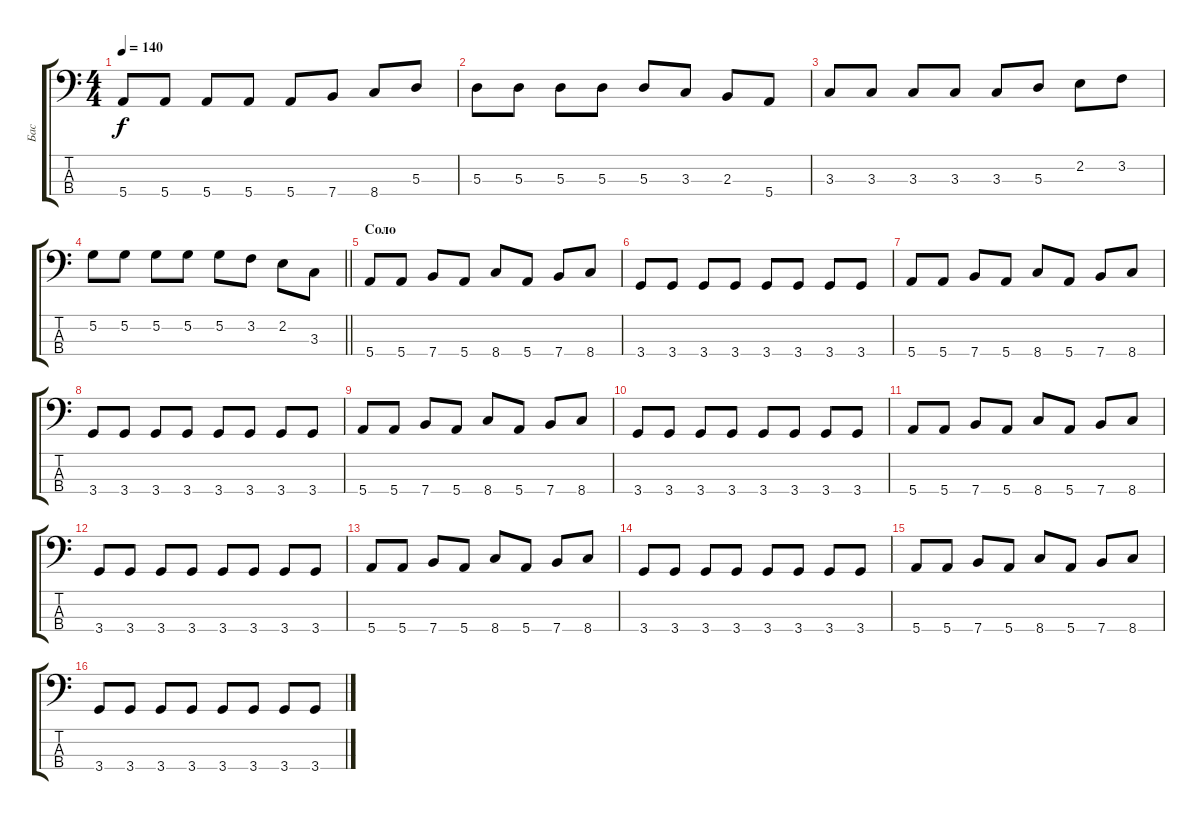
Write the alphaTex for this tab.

\track ("Бас" "Бас") {solo instrument electricbasspick}
\staff {score tabs}
\tuning (G2 D2 A1 E1) {hide}
\ts (4 4)
\tempo 140
\clef f4
\ks c
5.4.8{dy f} 5.4.8 5.4.8 5.4.8 5.4.8 7.4.8 8.4.8 5.3.8 |
5.3.8 5.3.8 5.3.8 5.3.8 5.3.8 3.3.8 2.3.8 5.4.8 |
3.3.8 3.3.8 3.3.8 3.3.8 3.3.8 5.3.8 2.2.8 3.2.8 |
\barLineRight lightlight
5.2.8 5.2.8 5.2.8 5.2.8 5.2.8 3.2.8 2.2.8 3.3.8 |
\section ("" "Соло")
5.4.8 5.4.8 7.4.8 5.4.8 8.4.8 5.4.8 7.4.8 8.4.8 |
3.4.8 3.4.8 3.4.8 3.4.8 3.4.8 3.4.8 3.4.8 3.4.8 |
5.4.8 5.4.8 7.4.8 5.4.8 8.4.8 5.4.8 7.4.8 8.4.8 |
3.4.8 3.4.8 3.4.8 3.4.8 3.4.8 3.4.8 3.4.8 3.4.8 |
5.4.8 5.4.8 7.4.8 5.4.8 8.4.8 5.4.8 7.4.8 8.4.8 |
3.4.8 3.4.8 3.4.8 3.4.8 3.4.8 3.4.8 3.4.8 3.4.8 |
5.4.8 5.4.8 7.4.8 5.4.8 8.4.8 5.4.8 7.4.8 8.4.8 |
3.4.8 3.4.8 3.4.8 3.4.8 3.4.8 3.4.8 3.4.8 3.4.8 |
5.4.8 5.4.8 7.4.8 5.4.8 8.4.8 5.4.8 7.4.8 8.4.8 |
3.4.8 3.4.8 3.4.8 3.4.8 3.4.8 3.4.8 3.4.8 3.4.8 |
5.4.8 5.4.8 7.4.8 5.4.8 8.4.8 5.4.8 7.4.8 8.4.8 |
3.4.8 3.4.8 3.4.8 3.4.8 3.4.8 3.4.8 3.4.8 3.4.8
